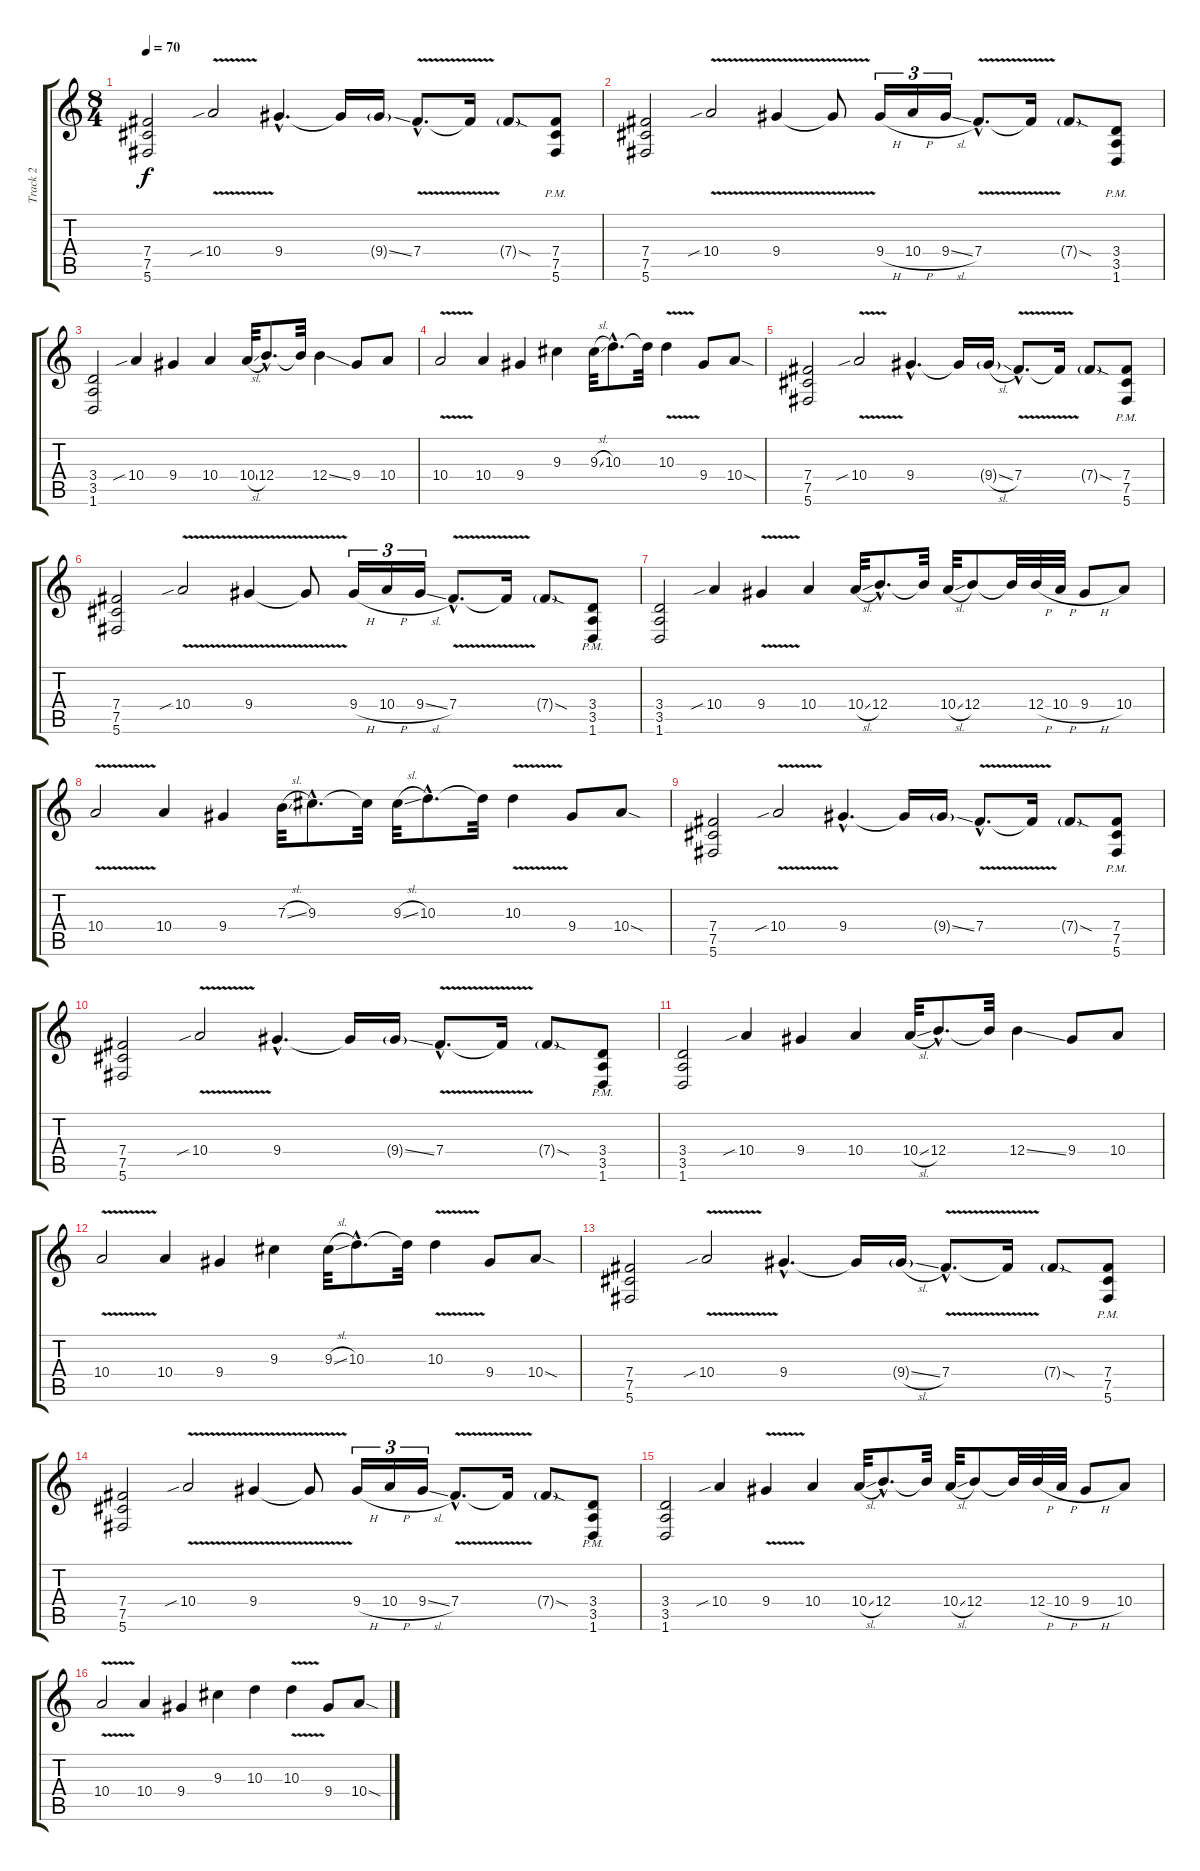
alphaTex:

\track ("Track 2" "Track 2") {instrument distortionguitar}
\staff {score tabs}
\tuning (Db4 Ab3 E3 B2 Gb2 Db2) {hide}
\ts (8 4)
\tempo 70
\clef g2
\ks c
(7.4 7.5 5.6).2{dy f} 10.4{v sib}.2 9.4{hac}.4{d} 9.4{t}.16 9.4{ss g}.16 7.4{v hac}.8{d} 7.4{t}.16 7.4{sod g}.8 (7.4{pm} 7.5{pm} 5.6{pm}).8 |
(7.4 7.5 5.6).2 10.4{v sib}.2 9.4{v}.4 9.4{t}.8 9.4{h}.16{tu (3 2)} 10.4{h}.16{tu (3 2)} 9.4{sl}.16{tu (3 2)} 7.4{v hac}.8{d} 7.4{t}.16 7.4{sod g}.8 (3.4{pm} 3.5{pm} 1.6{pm}).8 |
(3.4 3.5 1.6).2 10.4{sib}.4 9.4.4 10.4.4 10.4{sl}.32 12.4{hac}.8{d} 12.4{t}.32 12.4{ss}.4 9.4.8 10.4.8 |
10.4{v}.2 10.4.4 9.4.4 9.3.4 9.3{sl}.32 10.3{hac}.8{d} 10.3{t}.32 10.3{v}.4 9.4.8 10.4{sod}.8 |
(7.4 7.5 5.6).2 10.4{v sib}.2 9.4{hac}.4{d} 9.4{t}.16 9.4{sl g}.16 7.4{v hac}.8{d} 7.4{t}.16 7.4{sod g}.8 (7.4{pm} 7.5{pm} 5.6{pm}).8 |
(7.4 7.5 5.6).2 10.4{v sib}.2 9.4{v}.4 9.4{t}.8 9.4{h}.16{tu (3 2)} 10.4{h}.16{tu (3 2)} 9.4{sl}.16{tu (3 2)} 7.4{v hac}.8{d} 7.4{t}.16 7.4{sod g}.8 (3.4{pm} 3.5{pm} 1.6{pm}).8 |
(3.4 3.5 1.6).2 10.4{sib}.4 9.4{v}.4 10.4.4 10.4{sl}.32 12.4{hac}.8{d} 12.4{t}.32 10.4{sl}.32 12.4.8 12.4{t}.32 12.4{h}.32 10.4{h}.32 9.4{h}.8 10.4.8 |
10.4{v}.2 10.4.4 9.4.4 7.3{sl}.32 9.3{hac}.8{d} 9.3{t}.32 9.3{sl}.32 10.3{hac}.8{d} 10.3{t}.32 10.3{v}.4 9.4.8 10.4{sod}.8 |
(7.4 7.5 5.6).2 10.4{v sib}.2 9.4{hac}.4{d} 9.4{t}.16 9.4{ss g}.16 7.4{v hac}.8{d} 7.4{t}.16 7.4{sod g}.8 (7.4{pm} 7.5{pm} 5.6{pm}).8 |
(7.4 7.5 5.6).2 10.4{v sib}.2 9.4{hac}.4{d} 9.4{t}.16 9.4{ss g}.16 7.4{v hac}.8{d} 7.4{t}.16 7.4{sod g}.8 (3.4{pm} 3.5{pm} 1.6{pm}).8 |
(3.4 3.5 1.6).2 10.4{sib}.4 9.4.4 10.4.4 10.4{sl}.32 12.4{hac}.8{d} 12.4{t}.32 12.4{ss}.4 9.4.8 10.4.8 |
10.4{v}.2 10.4.4 9.4.4 9.3.4 9.3{sl}.32 10.3{hac}.8{d} 10.3{t}.32 10.3{v}.4 9.4.8 10.4{sod}.8 |
(7.4 7.5 5.6).2 10.4{v sib}.2 9.4{hac}.4{d} 9.4{t}.16 9.4{sl g}.16 7.4{v hac}.8{d} 7.4{t}.16 7.4{sod g}.8 (7.4{pm} 7.5{pm} 5.6{pm}).8 |
(7.4 7.5 5.6).2 10.4{v sib}.2 9.4{v}.4 9.4{t}.8 9.4{h}.16{tu (3 2)} 10.4{h}.16{tu (3 2)} 9.4{sl}.16{tu (3 2)} 7.4{v hac}.8{d} 7.4{t}.16 7.4{sod g}.8 (3.4{pm} 3.5{pm} 1.6{pm}).8 |
(3.4 3.5 1.6).2 10.4{sib}.4 9.4{v}.4 10.4.4 10.4{sl}.32 12.4{hac}.8{d} 12.4{t}.32 10.4{sl}.32 12.4.8 12.4{t}.32 12.4{h}.32 10.4{h}.32 9.4{h}.8 10.4.8 |
10.4{v}.2 10.4.4 9.4.4 9.3.4 10.3.4 10.3{v}.4 9.4.8 10.4{sod}.8
